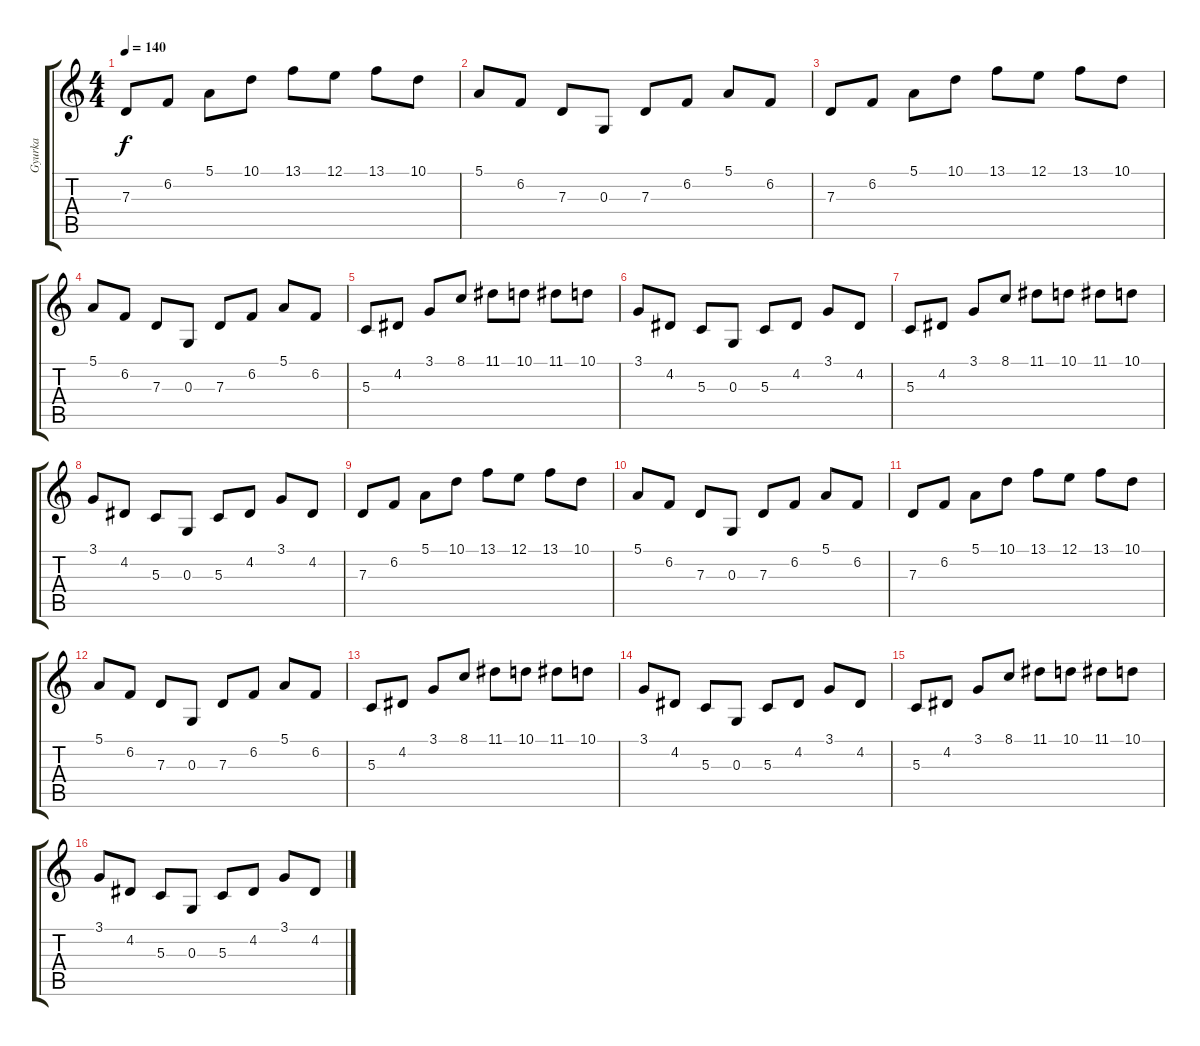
\track ("Gyurka" "Gyurka") {instrument glockenspiel}
\staff {score tabs}
\tuning (E4 B3 G3 D3 A2 E2) {hide}
\ts (4 4)
\tempo 140
\tempo 120
\tempo 140
\clef g2
\ks c
7.3.8{dy f volume 12 balance 16 instrument glockenspiel} 6.2.8 5.1.8 10.1.8 13.1.8 12.1.8 13.1.8 10.1.8 |
5.1.8 6.2.8 7.3.8 0.3.8 7.3.8 6.2.8 5.1.8 6.2.8 |
7.3.8{balance 0} 6.2.8 5.1.8 10.1.8 13.1.8 12.1.8 13.1.8 10.1.8 |
5.1.8 6.2.8 7.3.8 0.3.8 7.3.8 6.2.8 5.1.8 6.2.8 |
5.3.8{balance 16} 4.2.8 3.1.8 8.1.8 11.1.8 10.1.8 11.1.8 10.1.8 |
3.1.8 4.2.8 5.3.8 0.3.8 5.3.8 4.2.8 3.1.8 4.2.8 |
5.3.8{balance 0} 4.2.8 3.1.8 8.1.8 11.1.8 10.1.8 11.1.8 10.1.8 |
3.1.8 4.2.8 5.3.8 0.3.8 5.3.8 4.2.8 3.1.8 4.2.8 |
7.3.8{balance 16} 6.2.8 5.1.8 10.1.8 13.1.8 12.1.8 13.1.8 10.1.8 |
5.1.8 6.2.8 7.3.8 0.3.8 7.3.8 6.2.8 5.1.8 6.2.8 |
7.3.8{balance 0} 6.2.8 5.1.8 10.1.8 13.1.8 12.1.8 13.1.8 10.1.8 |
5.1.8 6.2.8 7.3.8 0.3.8 7.3.8 6.2.8 5.1.8 6.2.8 |
5.3.8{balance 16} 4.2.8 3.1.8 8.1.8 11.1.8 10.1.8 11.1.8 10.1.8 |
3.1.8 4.2.8 5.3.8 0.3.8 5.3.8 4.2.8 3.1.8 4.2.8 |
5.3.8{balance 0} 4.2.8 3.1.8 8.1.8 11.1.8 10.1.8 11.1.8 10.1.8 |
3.1.8 4.2.8 5.3.8 0.3.8 5.3.8 4.2.8 3.1.8 4.2.8
